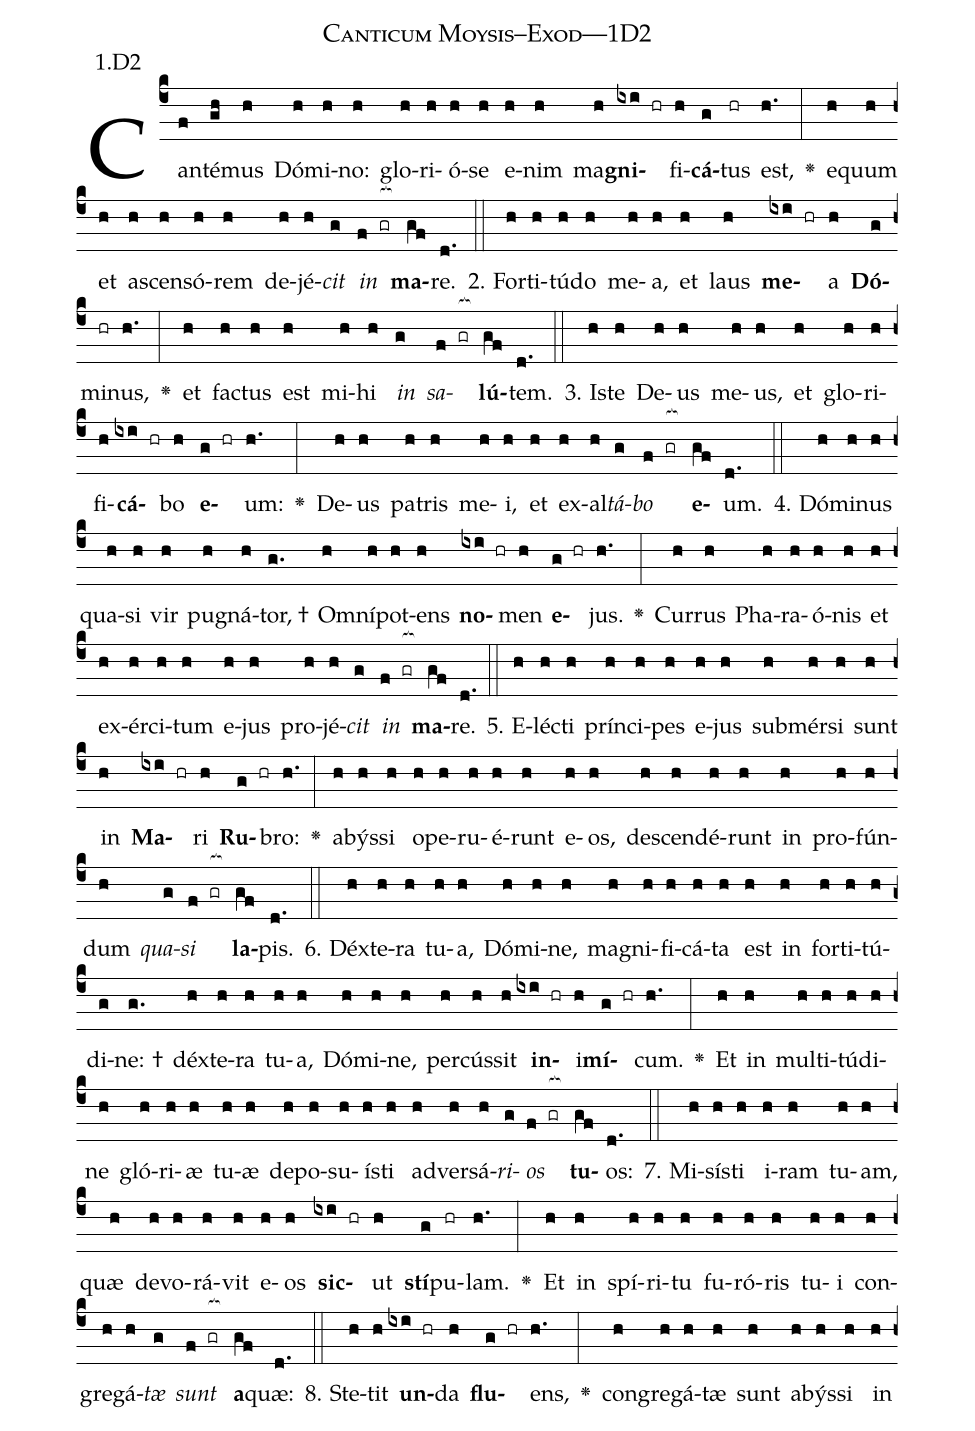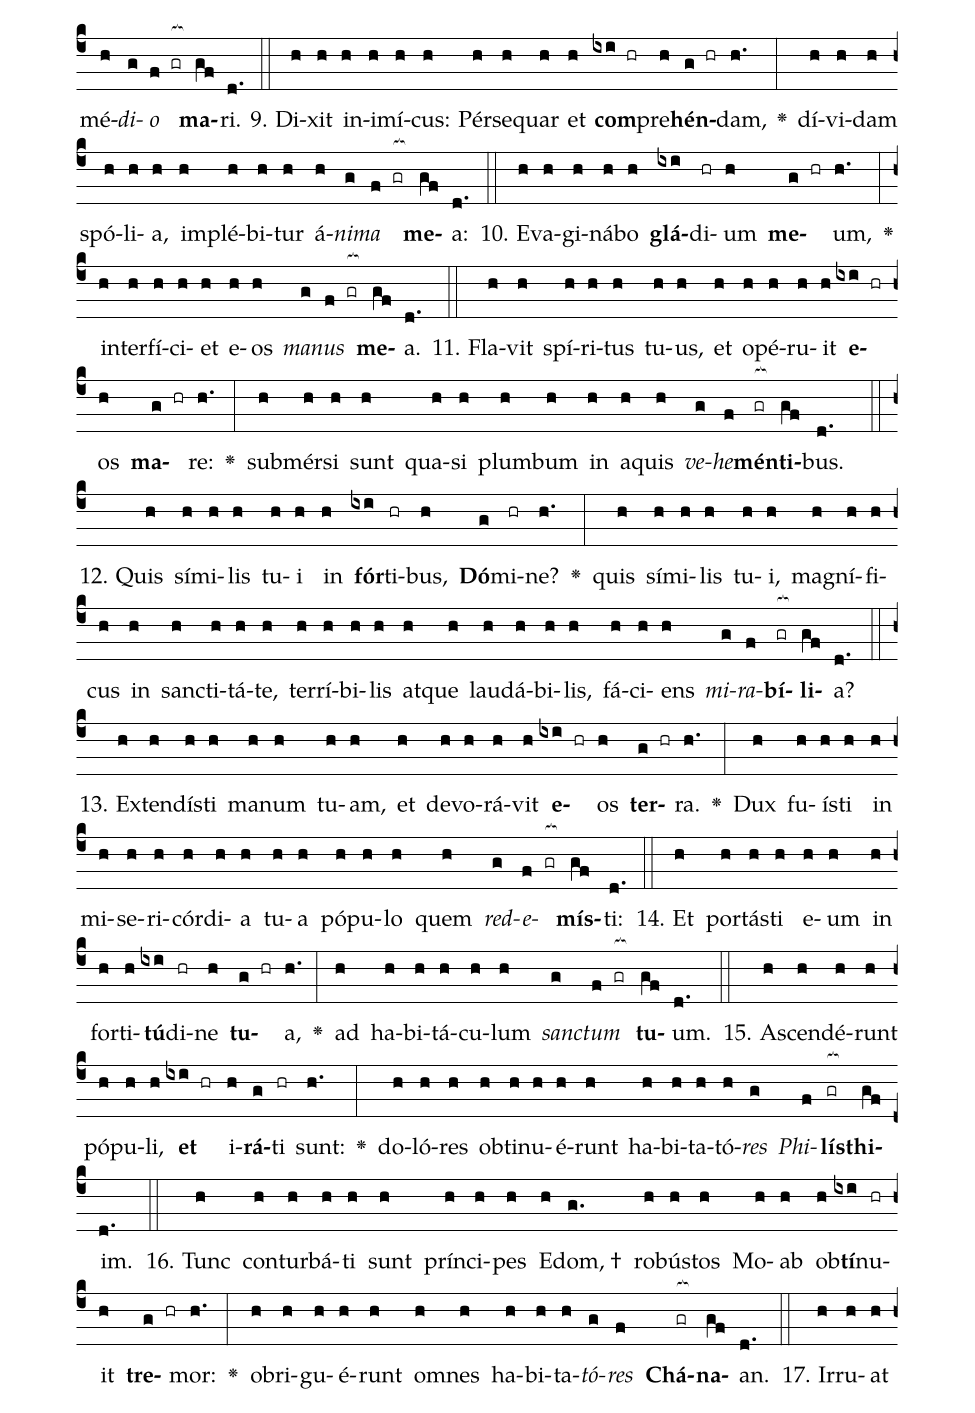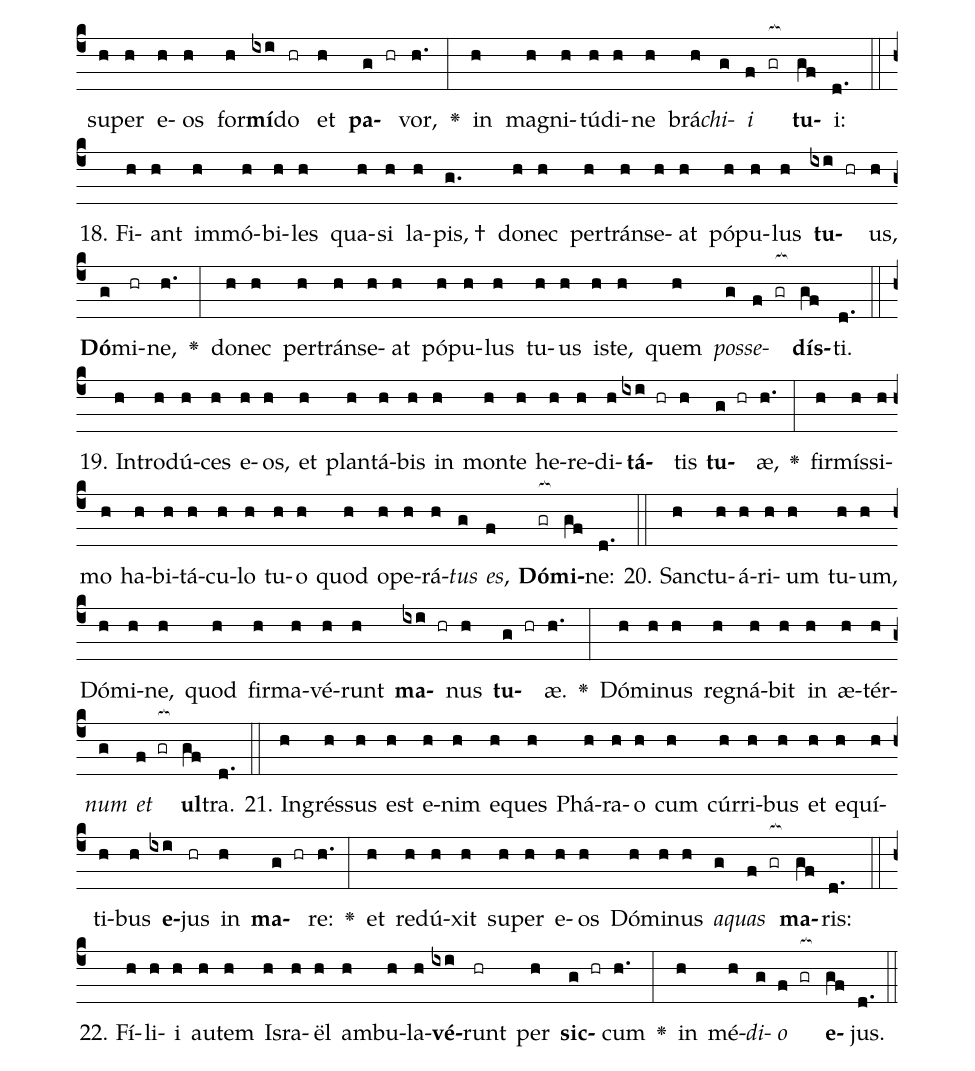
name: Canticum Moysis--Exod---1D2;
annotation: 1.D2;
%%
(c4)Can(f)té(gh)mus(h) Dó(h)mi(h)no:(h) glo(h)ri(h)ó(h)se(h) e(h)nim(h) ma(h)<b>gni</b>(ixi hr)fi(h)<b>cá</b>(g)tus(hr) est,(h.) <v>\greheightstar</v>(:) e(h)quum(h) et(h) a(h)scen(h)só(h)rem(h) de(h)jé(h)<i>cit</i>(g) <i>in</i>(f gr[ocb:1{]) <b>ma</b>(gf[ocb:0}])re.(d.) (::)
2. For(h)ti(h)tú(h)do(h) me(h)a,(h) et(h) laus(h) <b>me</b>(ixi hr)a(h) <b>Dó</b>(g)mi(hr)nus,(h.) <v>\greheightstar</v>(:) et(h) fac(h)tus(h) est(h) mi(h)hi(h) <i>in</i>(g) <i>sa</i>(f gr[ocb:1{])<b>lú</b>(gf[ocb:0}])tem.(d.) (::)
3. Is(h)te(h) De(h)us(h) me(h)us,(h) et(h) glo(h)ri(h)fi(h)<b>cá</b>(ixi hr)bo(h) <b>e</b>(g hr)um:(h.) <v>\greheightstar</v>(:) De(h)us(h) pa(h)tris(h) me(h)i,(h) et(h) ex(h)al(h)<i>tá</i>(g)<i>bo</i>(f gr[ocb:1{]) <b>e</b>(gf[ocb:0}])um.(d.) (::)
4. Dó(h)mi(h)nus(h) qua(h)si(h) vir(h) pu(h)gná(h)tor, †(g.) Om(h)ní(h)pot(h)ens(h) <b>no</b>(ixi hr)men(h) <b>e</b>(g hr)jus.(h.) <v>\greheightstar</v>(:) Cur(h)rus(h) Pha(h)ra(h)ó(h)nis(h) et(h) ex(h)ér(h)ci(h)tum(h) e(h)jus(h) pro(h)jé(h)<i>cit</i>(g) <i>in</i>(f gr[ocb:1{]) <b>ma</b>(gf[ocb:0}])re.(d.) (::)
5. E(h)léc(h)ti(h) prín(h)ci(h)pes(h) e(h)jus(h) sub(h)mér(h)si(h) sunt(h) in(h) <b>Ma</b>(ixi hr)ri(h) <b>Ru</b>(g hr)bro:(h.) <v>\greheightstar</v>(:) a(h)býs(h)si(h) o(h)pe(h)ru(h)é(h)runt(h) e(h)os,(h) de(h)scen(h)dé(h)runt(h) in(h) pro(h)fún(h)dum(h) <i>qua</i>(g)<i>si</i>(f gr[ocb:1{]) <b>la</b>(gf[ocb:0}])pis.(d.) (::)
6. Déx(h)te(h)ra(h) tu(h)a,(h) Dó(h)mi(h)ne,(h) ma(h)gni(h)fi(h)cá(h)ta(h) est(h) in(h) for(h)ti(h)tú(h)di(g)ne: †(g.) déx(h)te(h)ra(h) tu(h)a,(h) Dó(h)mi(h)ne,(h) per(h)cús(h)sit(h) <b>in</b>(ixi hr)i(h)<b>mí</b>(g hr)cum.(h.) <v>\greheightstar</v>(:) Et(h) in(h) mul(h)ti(h)tú(h)di(h)ne(h) gló(h)ri(h)æ(h) tu(h)æ(h) de(h)po(h)su(h)ís(h)ti(h) ad(h)ver(h)sá(h)<i>ri</i>(g)<i>os</i>(f gr[ocb:1{]) <b>tu</b>(gf[ocb:0}])os:(d.) (::)
7. Mi(h)sís(h)ti(h) i(h)ram(h) tu(h)am,(h) quæ(h) de(h)vo(h)rá(h)vit(h) e(h)os(h) <b>sic</b>(ixi hr)ut(h) <b>stí</b>(g)pu(hr)lam.(h.) <v>\greheightstar</v>(:) Et(h) in(h) spí(h)ri(h)tu(h) fu(h)ró(h)ris(h) tu(h)i(h) con(h)gre(h)gá(h)<i>tæ</i>(g) <i>sunt</i>(f gr[ocb:1{]) <b>a</b>(gf[ocb:0}])quæ:(d.) (::)
8. Ste(h)tit(h) <b>un</b>(ixi hr)da(h) <b>flu</b>(g hr)ens,(h.) <v>\greheightstar</v>(:) con(h)gre(h)gá(h)tæ(h) sunt(h) a(h)býs(h)si(h) in(h) mé(h)<i>di</i>(g)<i>o</i>(f gr[ocb:1{]) <b>ma</b>(gf[ocb:0}])ri.(d.) (::)
9. Di(h)xit(h) in(h)i(h)mí(h)cus:(h) Pér(h)se(h)quar(h) et(h) <b>com</b>(ixi hr)pre(h)<b>hén</b>(g hr)dam,(h.) <v>\greheightstar</v>(:) dí(h)vi(h)dam(h) spó(h)li(h)a,(h) im(h)plé(h)bi(h)tur(h) á(h)<i>ni</i>(g)<i>ma</i>(f gr[ocb:1{]) <b>me</b>(gf[ocb:0}])a:(d.) (::)
10. E(h)va(h)gi(h)ná(h)bo(h) <b>glá</b>(ixi)di(hr)um(h) <b>me</b>(g hr)um,(h.) <v>\greheightstar</v>(:) in(h)ter(h)fí(h)ci(h)et(h) e(h)os(h) <i>ma</i>(g)<i>nus</i>(f gr[ocb:1{]) <b>me</b>(gf[ocb:0}])a.(d.) (::)
11. Fla(h)vit(h) spí(h)ri(h)tus(h) tu(h)us,(h) et(h) o(h)pé(h)ru(h)it(h) <b>e</b>(ixi hr)os(h) <b>ma</b>(g hr)re:(h.) <v>\greheightstar</v>(:) sub(h)mér(h)si(h) sunt(h) qua(h)si(h) plum(h)bum(h) in(h) a(h)quis(h) <i>ve</i>(g)<i>he</i>(f)<b>mén</b>(gr[ocb:1{])<b>ti</b>(gf[ocb:0}])bus.(d.) (::)
12. Quis(h) sí(h)mi(h)lis(h) tu(h)i(h) in(h) <b>fór</b>(ixi)ti(hr)bus,(h) <b>Dó</b>(g)mi(hr)ne?(h.) <v>\greheightstar</v>(:) quis(h) sí(h)mi(h)lis(h) tu(h)i,(h) ma(h)gní(h)fi(h)cus(h) in(h) sanc(h)ti(h)tá(h)te,(h) ter(h)rí(h)bi(h)lis(h) at(h)que(h) lau(h)dá(h)bi(h)lis,(h) fá(h)ci(h)ens(h) <i>mi</i>(g)<i>ra</i>(f)<b>bí</b>(gr[ocb:1{])<b>li</b>(gf[ocb:0}])a?(d.) (::)
13. Ex(h)ten(h)dís(h)ti(h) ma(h)num(h) tu(h)am,(h) et(h) de(h)vo(h)rá(h)vit(h) <b>e</b>(ixi hr)os(h) <b>ter</b>(g hr)ra.(h.) <v>\greheightstar</v>(:) Dux(h) fu(h)ís(h)ti(h) in(h) mi(h)se(h)ri(h)cór(h)di(h)a(h) tu(h)a(h) pó(h)pu(h)lo(h) quem(h) <i>red</i>(g)<i>e</i>(f gr[ocb:1{])<b>mís</b>(gf[ocb:0}])ti:(d.) (::)
14. Et(h) por(h)tás(h)ti(h) e(h)um(h) in(h) for(h)ti(h)<b>tú</b>(ixi)di(hr)ne(h) <b>tu</b>(g hr)a,(h.) <v>\greheightstar</v>(:) ad(h) ha(h)bi(h)tá(h)cu(h)lum(h) <i>sanc</i>(g)<i>tum</i>(f gr[ocb:1{]) <b>tu</b>(gf[ocb:0}])um.(d.) (::)
15. A(h)scen(h)dé(h)runt(h) pó(h)pu(h)li,(h) <b>et</b>(ixi hr) i(h)<b>rá</b>(g)ti(hr) sunt:(h.) <v>\greheightstar</v>(:) do(h)ló(h)res(h) ob(h)ti(h)nu(h)é(h)runt(h) ha(h)bi(h)ta(h)tó(h)<i>res</i>(g) <i>Phi</i>(f)<b>lís</b>(gr[ocb:1{])<b>thi</b>(gf[ocb:0}])im.(d.) (::)
16. Tunc(h) con(h)tur(h)bá(h)ti(h) sunt(h) prín(h)ci(h)pes(h) E(h)dom, †(g.) ro(h)bús(h)tos(h) Mo(h)ab(h) ob(h)<b>tí</b>(ixi)nu(hr)it(h) <b>tre</b>(g hr)mor:(h.) <v>\greheightstar</v>(:) ob(h)ri(h)gu(h)é(h)runt(h) om(h)nes(h) ha(h)bi(h)ta(h)<i>tó</i>(g)<i>res</i>(f) <b>Chá</b>(gr[ocb:1{])<b>na</b>(gf[ocb:0}])an.(d.) (::)
17. Ir(h)ru(h)at(h) su(h)per(h) e(h)os(h) for(h)<b>mí</b>(ixi)do(hr) et(h) <b>pa</b>(g hr)vor,(h.) <v>\greheightstar</v>(:) in(h) ma(h)gni(h)tú(h)di(h)ne(h) brá(h)<i>chi</i>(g)<i>i</i>(f gr[ocb:1{]) <b>tu</b>(gf[ocb:0}])i:(d.) (::)
18. Fi(h)ant(h) im(h)mó(h)bi(h)les(h) qua(h)si(h) la(h)pis, †(g.) do(h)nec(h) per(h)tráns(h)e(h)at(h) pó(h)pu(h)lus(h) <b>tu</b>(ixi hr)us,(h) <b>Dó</b>(g)mi(hr)ne,(h.) <v>\greheightstar</v>(:) do(h)nec(h) per(h)tráns(h)e(h)at(h) pó(h)pu(h)lus(h) tu(h)us(h) is(h)te,(h) quem(h) <i>pos</i>(g)<i>se</i>(f gr[ocb:1{])<b>dís</b>(gf[ocb:0}])ti.(d.) (::)
19. In(h)tro(h)dú(h)ces(h) e(h)os,(h) et(h) plan(h)tá(h)bis(h) in(h) mon(h)te(h) he(h)re(h)di(h)<b>tá</b>(ixi hr)tis(h) <b>tu</b>(g hr)æ,(h.) <v>\greheightstar</v>(:) fir(h)mís(h)si(h)mo(h) ha(h)bi(h)tá(h)cu(h)lo(h) tu(h)o(h) quod(h) o(h)pe(h)rá(h)<i>tus</i>(g) <i>es</i>,(f) <b>Dó</b>(gr[ocb:1{])<b>mi</b>(gf[ocb:0}])ne:(d.) (::)
20. Sanc(h)tu(h)á(h)ri(h)um(h) tu(h)um,(h) Dó(h)mi(h)ne,(h) quod(h) fir(h)ma(h)vé(h)runt(h) <b>ma</b>(ixi hr)nus(h) <b>tu</b>(g hr)æ.(h.) <v>\greheightstar</v>(:) Dó(h)mi(h)nus(h) re(h)gná(h)bit(h) in(h) æ(h)tér(h)<i>num</i>(g) <i>et</i>(f gr[ocb:1{]) <b>ul</b>(gf[ocb:0}])tra.(d.) (::)
21. In(h)grés(h)sus(h) est(h) e(h)nim(h) e(h)ques(h) Phá(h)ra(h)o(h) cum(h) cúr(h)ri(h)bus(h) et(h) e(h)quí(h)ti(h)bus(h) <b>e</b>(ixi)jus(hr) in(h) <b>ma</b>(g hr)re:(h.) <v>\greheightstar</v>(:) et(h) re(h)dú(h)xit(h) su(h)per(h) e(h)os(h) Dó(h)mi(h)nus(h) <i>a</i>(g)<i>quas</i>(f gr[ocb:1{]) <b>ma</b>(gf[ocb:0}])ris:(d.) (::)
22. Fí(h)li(h)i(h) au(h)tem(h) Is(h)ra(h)ël(h) am(h)bu(h)la(h)<b>vé</b>(ixi)runt(hr) per(h) <b>sic</b>(g hr)cum(h.) <v>\greheightstar</v>(:) in(h) mé(h)<i>di</i>(g)<i>o</i>(f gr[ocb:1{]) <b>e</b>(gf[ocb:0}])jus.(d.) (::)
